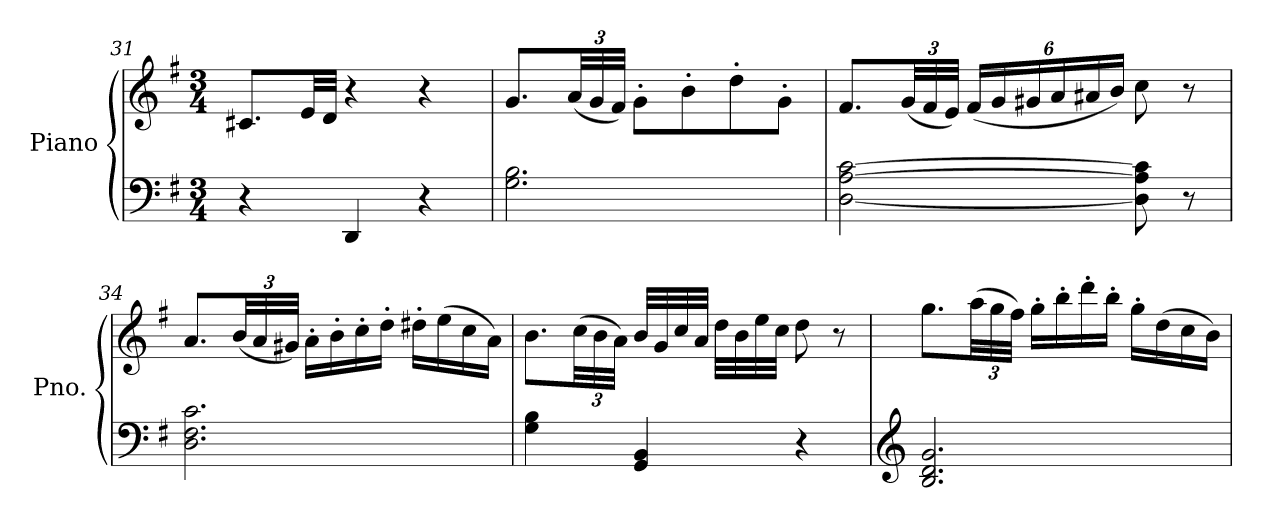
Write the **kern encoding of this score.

**kern	**kern
*part1	*part1
*staff2	*staff1
*I"Piano	*
*I'Pno.	*
*clefF4	*clefG2
*k[f#]	*k[f#]
*M3/4	*M3/4
=31	=31
4r	8.c#X/L
.	32e/LL
.	32d/JJJ
4DD/	4r
4r	4r
=32	=32
*	*MM50
2.G\ 2.B\	8.g/L
*	*Xbrackettup
.	(<48a/LL
.	48g/
.	48f#/JJJ)
.	8g'\L
.	8b'\
.	8dd'\
.	8g'\J
!!LO:LB:g=z
=33	=33
[2D\ [2A\ [2c\	8.f#/L
.	(<48g/LL
.	48f#/
.	48e/JJJ)
.	(<24f#/LL
.	24g/
.	24g#X/
.	24a/
.	24a#X/
.	24b/JJ)
8D\] 8A\] 8c\]	8cc\
8r	8r
=34	=34
2.D\ 2.F#\ 2.c\	8.a/L
.	(<48b/LL
.	48a/
.	48g#X/JJJ)
.	16a'\LL
.	16b'\
.	16cc'\
.	16dd'\JJ
.	16dd#X'\LL
.	(>16ee\
.	16cc\
.	16a\JJ)
=35	=35
4G\ 4B\	8.b\L
.	(>48cc\LL
.	48b\
.	48a\JJJ)
4GG/ 4BB/	32b/LLL
.	32g/
.	32cc/
.	32a/JJJ
.	32dd\LLL
.	32b\
.	32ee\
.	32cc\JJJ
4r	8dd\
.	8r
=36	=36
*clefG2	*
2.B/ 2.d/ 2.g/	8.gg\L
.	(>48aa\LL
.	48gg\
.	48ff#\JJJ)
.	16gg'\LL
.	16bb'\
.	16ddd'\
.	16bb'\JJ
.	16gg'\LL
.	(>16dd\
.	16cc\
.	16b\JJ)
=	=
*-	*-
